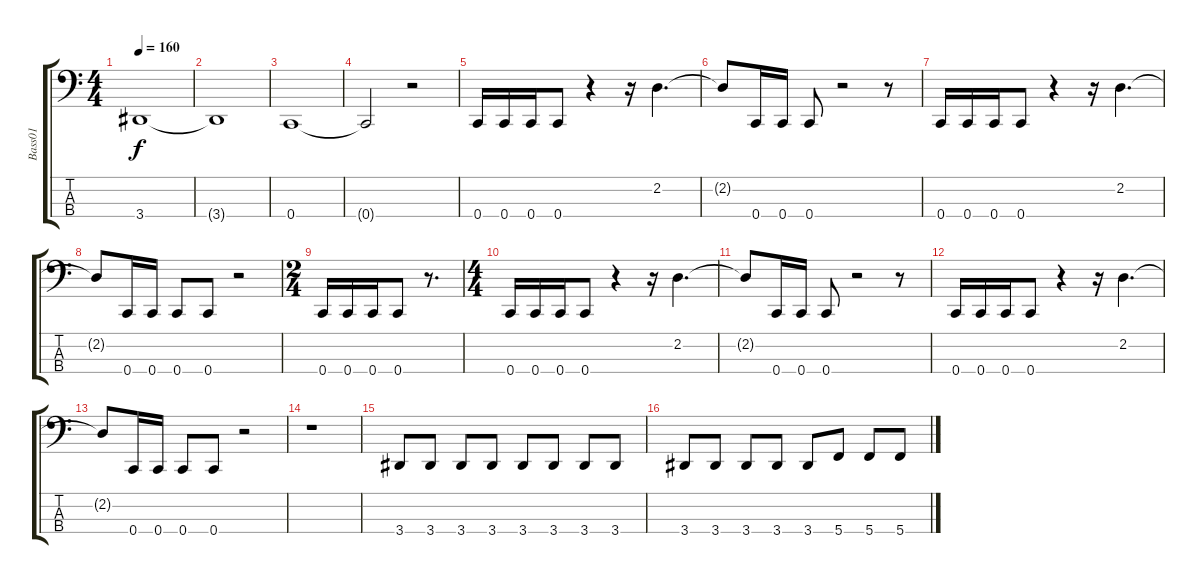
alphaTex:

\track ("Bass01" "Bass01") {instrument electricbassfinger}
\staff {score tabs}
\tuning (F2 C2 G1 C1) {hide}
\ts (4 4)
\tempo 160
\clef f4
\ks c
3.4.1{dy f} |
3.4{t}.1 |
0.4.1 |
0.4{t}.2 r.2 |
0.4.16 0.4.16 0.4.16 0.4.8 r.4 r.16 2.2.4{d} |
2.2{t}.8 0.4.16 0.4.16 0.4.8 r.2 r.8 |
0.4.16 0.4.16 0.4.16 0.4.8 r.4 r.16 2.2.4{d} |
2.2{t}.8 0.4.16 0.4.16 0.4.8 0.4.8 r.2 |
\ts (2 4)
0.4.16 0.4.16 0.4.16 0.4.8 r.8{d} |
\ts (4 4)
0.4.16 0.4.16 0.4.16 0.4.8 r.4 r.16 2.2.4{d} |
2.2{t}.8 0.4.16 0.4.16 0.4.8 r.2 r.8 |
0.4.16 0.4.16 0.4.16 0.4.8 r.4 r.16 2.2.4{d} |
2.2{t}.8 0.4.16 0.4.16 0.4.8 0.4.8 r.2 |
r.1 |
3.4.8 3.4.8 3.4.8 3.4.8 3.4.8 3.4.8 3.4.8 3.4.8 |
3.4.8 3.4.8 3.4.8 3.4.8 3.4.8 5.4.8 5.4.8 5.4.8
